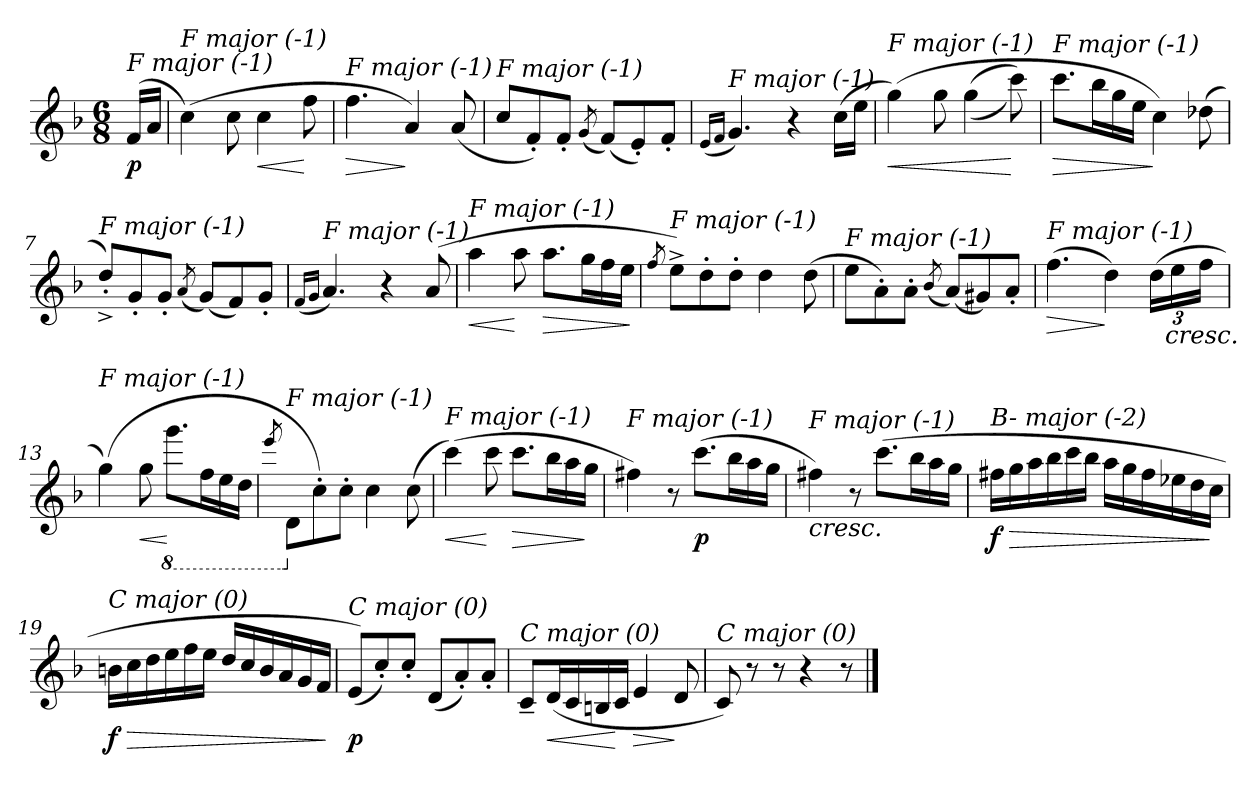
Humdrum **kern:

**kern	**dynam
*part1	*part1
*staff1	*staff1
*clefG2	*
*k[b-]	*
*F:	*
*M6/8	*
=	=
!LO:TX:i:t=F major (-1)	!
!	!LO:DY:b
(>16f/LL	p
16a/JJ	.
=1	=1
!LO:TX:i:t=F major (-1)	!
(>4cc\)	.
8cc\	.
!	!LO:HP:b
4cc\	<
8ff\	[
=2	=2
!LO:TX:i:t=F major (-1)	!
!	!LO:HP:b
4.ff\	>
4a/)	]
(<8a/	.
=3	=3
!LO:TX:i:t=F major (-1)	!
8cc/L	.
8f'</)	.
8f'</J	.
(<8qg/	.
(<8f/L)	.
8e'</)	.
8f'</J	.
=4	=4
(<16qe/LL	.
16qf/JJ	.
!LO:TX:i:t=F major (-1)	!
4.g/)	.
4r	.
(>16cc\LL	.
16ee\JJ	.
=5	=5
!LO:TX:i:t=F major (-1)	!
!	!LO:HP:b
(>4gg\)	<
8gg\	.
(>(>4gg\	.
8ccc\))	[
!!LO:LB:g=z
=6	=6
!LO:TX:i:t=F major (-1)	!
!	!LO:HP:b
8.ccc\L	>
16bb-\L	.
16gg\	.
16ee\JJ	.
4cc\)	]
(>8dd-Xi\	.
=7	=7
!LO:TX:i:t=F major (-1)	!
8dd'>^<^>/L)	.
8g'</	.
8g'</J	.
(<8qa/	.
(<8g/L)	.
8f/)	.
8g'</J	.
=8	=8
(<16qf/LL	.
16qg/JJ	.
!LO:TX:i:t=F major (-1)	!
4.a/)	.
4r	.
(>8a/	.
=9	=9
!LO:TX:i:t=F major (-1)	!
!	!LO:HP:b
4aa\	<
8aa\	[
!	!LO:HP:b
8.aa\L	>
16gg\L	.
16ff\	.
16ee\JJ	.
.	]
=10	=10
8qff/	.
!LO:TX:i:t=F major (-1)	!
8ee^>\L)	.
8dd'>\	.
8dd'>\J	.
4dd\	.
(>8dd\	.
!!LO:LB:g=z
=11	=11
!LO:TX:i:t=F major (-1)	!
8ee\L	.
8a'>\)	.
8a'>\J	.
(<8qb-/	.
(<8a/L)	.
8g#X/)	.
8a'</J	.
=12	=12
!LO:TX:i:t=F major (-1)	!
!	!LO:HP:b
(>4.ff\	>
4dd\)	]
(>24dd\LL	.
!LO:TX:b:i:t=cresc.	!
24ee\	.
24ff\JJ	.
=13	=13
!LO:TX:i:t=F major (-1)	!
(>4gg\)	.
!	!LO:HP:b
8gg\	<
*8ba	*
8.gg\L	[
16f\L	.
16e\	.
16d\JJ	.
=14	=14
8qee/	.
*X8ba	*
!LO:TX:i:t=F major (-1)	!
8d\L	.
8cc'>\)	.
8cc'>\J	.
4cc\	.
(>8cc\	.
=15	=15
!LO:TX:i:t=F major (-1)	!
!	!LO:HP:b
(>4ccc\)	<
8ccc\	[
!	!LO:HP:b
8.ccc\L	>
16bb-\L	.
16aa\	.
16gg\JJ	]
!!LO:LB:g=z
=16	=16
!LO:TX:i:t=F major (-1)	!
4ff#X\)	.
8r	.
!	!LO:DY:b
(>8.ccc\L	p
16bb-\L	.
16aa\	.
16gg\JJ	.
=17	=17
!LO:TX:b:i:t=cresc.	!
!LO:TX:i:t=F major (-1)	!
4ff#X\)	.
8r	.
(>8.ccc\L	.
16bb-\L	.
16aa\	.
16gg\JJ	.
=18	=18
!LO:TX:i:t=B- major (-2)	!
!	!LO:DY:b
16ff#X\LL	f
!	!LO:HP:b
16gg\	>
16aa\	.
16bb-\	.
16ccc\	.
16bb-\JJ	.
16aa\LL	.
16gg\	.
16ff#\	.
16ee-X\	.
16dd\	.
16cc\JJ	]
=19	=19
!LO:TX:i:t=C major (0)	!
!	!LO:DY:b
16bn\LL	f
!	!LO:HP:b
16cc\	>
16dd\	.
16ee\	.
16ff\	.
16ee\JJ	.
16dd/LL	.
16cc/	.
16b/	.
16a/	.
16g/	.
16f/JJ	.
.	]
!!LO:LB:g=z
=20	=20
!LO:TX:i:t=C major (0)	!
!	!LO:DY:b
(<8e/L)	p
8cc'</)	.
8cc'</J	.
(<8d/L	.
8a'</)	.
8a'</J	.
=21	=21
!LO:TX:i:t=C major (0)	!
8c~</L	.
!	!LO:HP:b
(<16d/L	<
16c/	.
16Bn/	.
16c/JJ	[
!	!LO:HP:b
4e/	>
8d/	]
=22	=22
!LO:TX:i:t=C major (0)	!
8c/)	.
8r	.
8r	.
4r	.
8r	.
==	==
*-	*-
